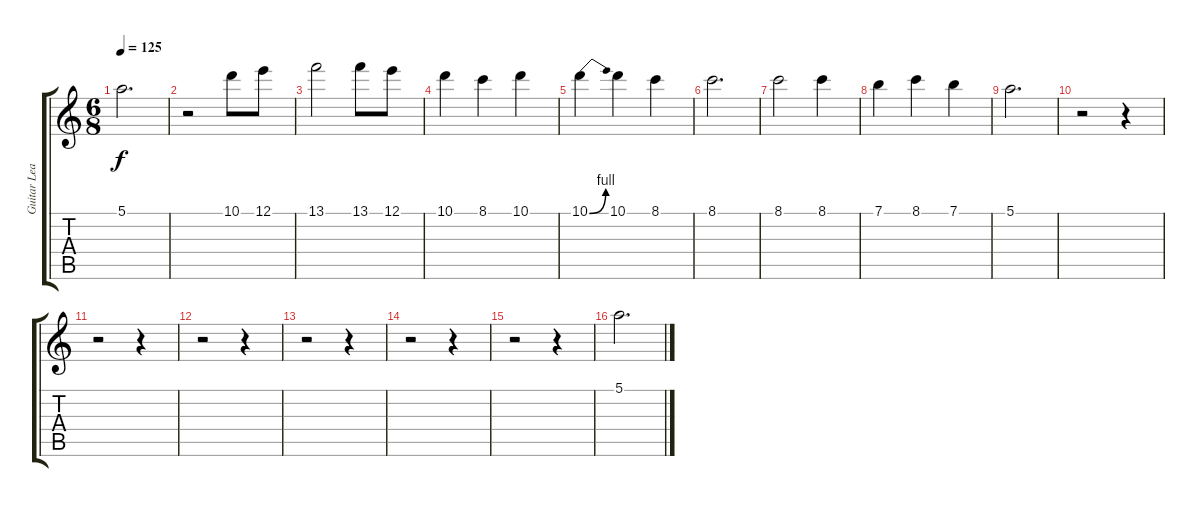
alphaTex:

\track ("Guitar Lead" "Guitar Lea") {instrument acousticguitarnylon}
\staff {score tabs}
\tuning (E4 B3 G3 D3 A2 E2) {hide}
\ts (6 8)
\tempo 125
\clef g2
\ks c
5.1.2{d dy f} |
r.2 10.1.8 12.1.8 |
13.1.2 13.1.8 12.1.8 |
10.1.4 8.1.4 10.1.4 |
10.1{be (bend 0 0 60 4)}.4 10.1.4 8.1.4 |
8.1.2{d} |
8.1.2 8.1.4 |
7.1.4 8.1.4 7.1.4 |
5.1.2{d} |
r.2 r.4 |
r.2 r.4 |
r.2 r.4 |
r.2 r.4 |
r.2 r.4 |
r.2 r.4 |
5.1.2{d}
